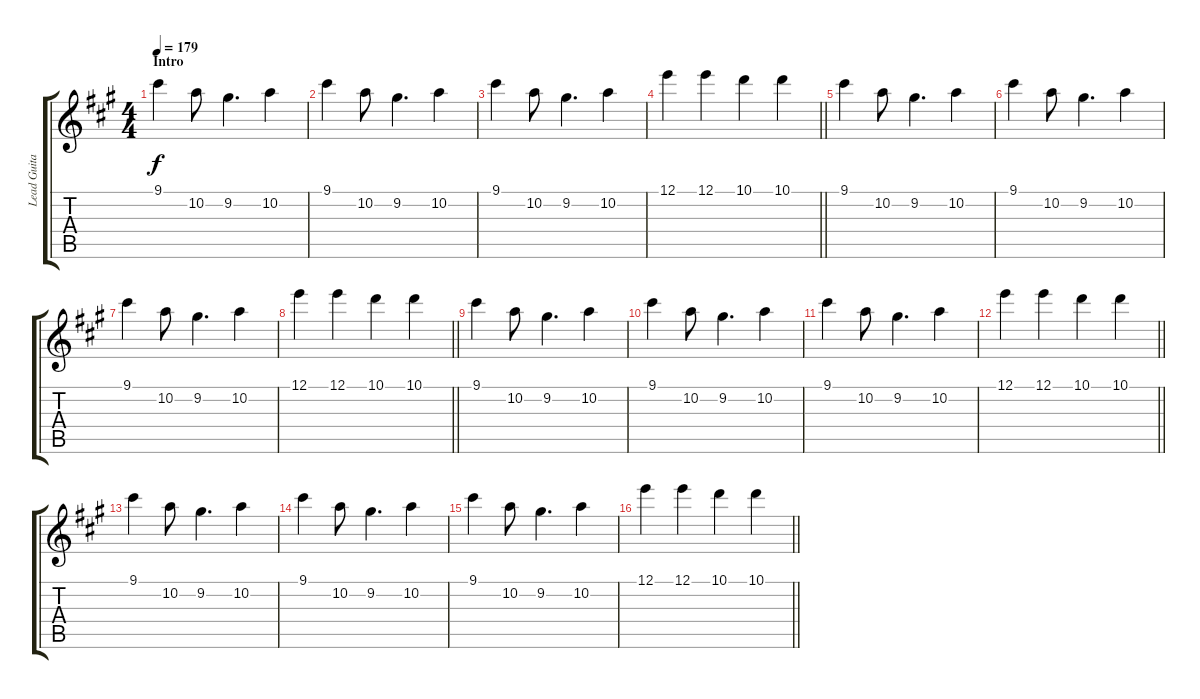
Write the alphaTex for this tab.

\track ("Lead Guitar" "Lead Guita") {instrument overdrivenguitar}
\staff {score tabs}
\tuning (E4 B3 G3 D3 A2 E2) {hide}
\ts (4 4)
\section ("" "Intro")
\tempo 179
\clef g2
\ks a
9.1.4{dy f instrument overdrivenguitar} 10.2.8 9.2.4{d} 10.2.4 |
9.1.4 10.2.8 9.2.4{d} 10.2.4 |
9.1.4 10.2.8 9.2.4{d} 10.2.4 |
\barLineRight lightlight
12.1.4 12.1.4 10.1.4 10.1.4 |
9.1.4 10.2.8 9.2.4{d} 10.2.4 |
9.1.4 10.2.8 9.2.4{d} 10.2.4 |
9.1.4 10.2.8 9.2.4{d} 10.2.4 |
\barLineRight lightlight
12.1.4 12.1.4 10.1.4 10.1.4 |
9.1.4 10.2.8 9.2.4{d} 10.2.4 |
9.1.4 10.2.8 9.2.4{d} 10.2.4 |
9.1.4 10.2.8 9.2.4{d} 10.2.4 |
\barLineRight lightlight
12.1.4 12.1.4 10.1.4 10.1.4 |
9.1.4 10.2.8 9.2.4{d} 10.2.4 |
9.1.4 10.2.8 9.2.4{d} 10.2.4 |
9.1.4 10.2.8 9.2.4{d} 10.2.4 |
\barLineRight lightlight
12.1.4 12.1.4 10.1.4 10.1.4
